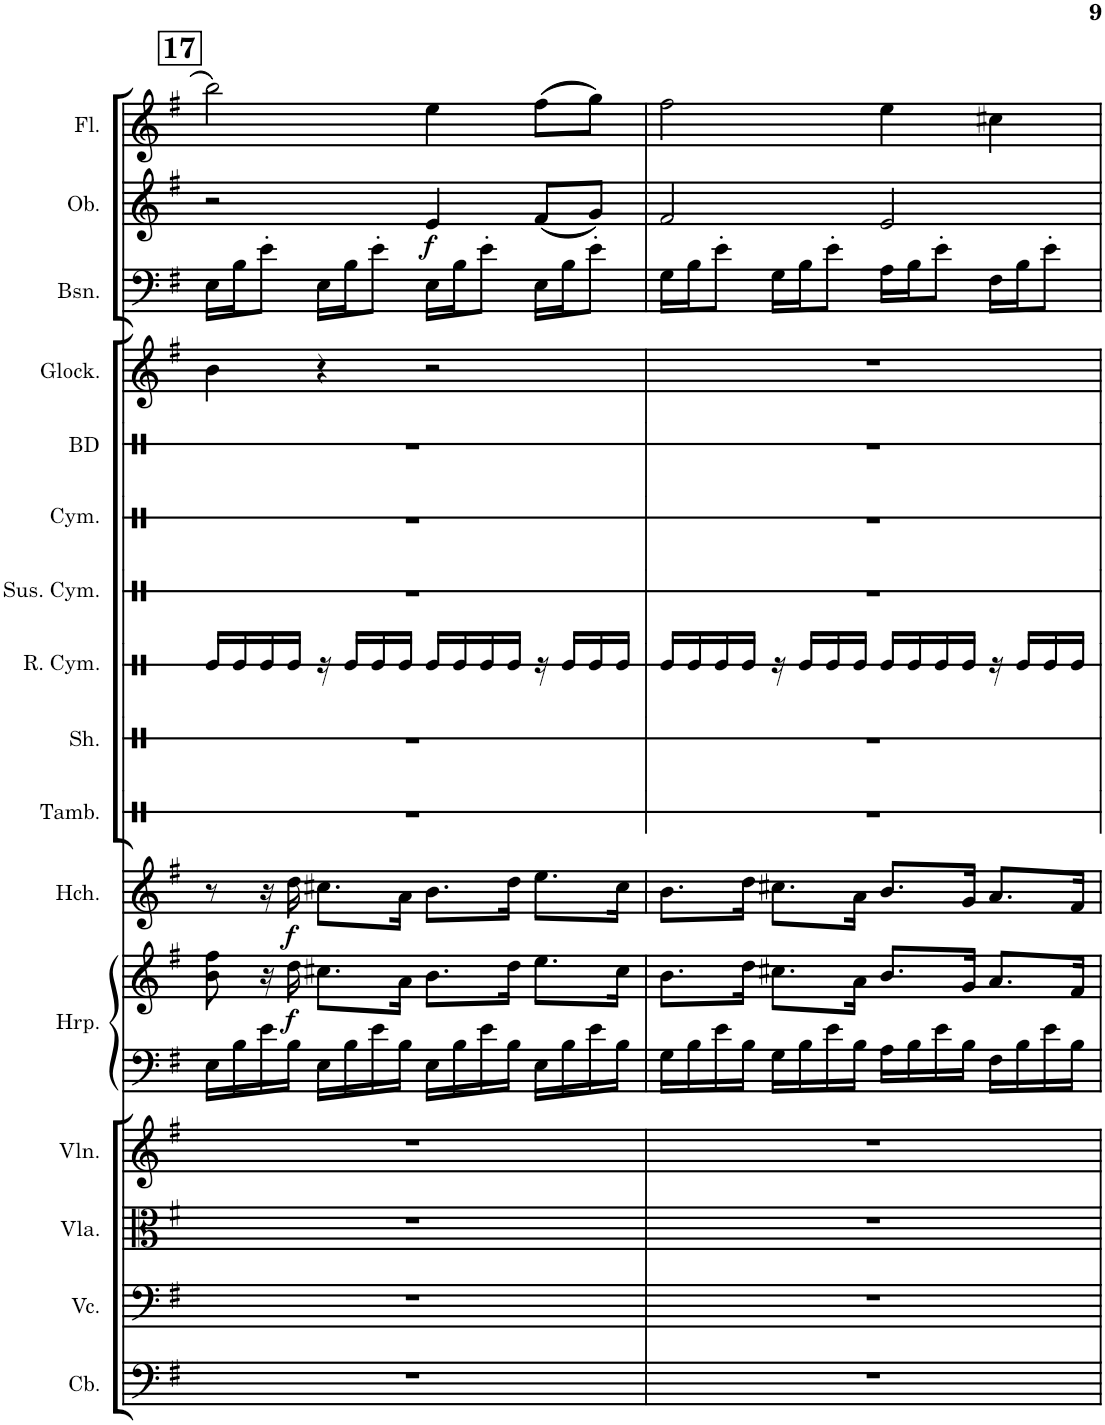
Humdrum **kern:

**kern	**kern	**kern	**kern	**kern	**kern	**dynam	**kern	**dynam	**kern	**kern	**kern	**kern	**kern	**kern	**kern	**kern	**kern	**dynam	**kern
*part16	*part15	*part14	*part13	*part12	*part12	*part12	*part11	*part11	*part10	*part9	*part8	*part7	*part6	*part5	*part4	*part3	*part2	*part2	*part1
*staff17	*staff16	*staff15	*staff14	*staff13	*staff12	*staff12/13	*staff11	*staff11	*staff10	*staff9	*staff8	*staff7	*staff6	*staff5	*staff4	*staff3	*staff2	*staff2	*staff1
*I"Contrabass	*I"Violoncello	*I"Viola	*I"Violin	*I"Harp	*	*	*I"Harpsichord	*	*I"Tambourine	*I"Shaker	*I"Ride Cymbal	*I"Suspended Cymbal	*I"Cymbals	*I"Bass Drum	*I"Glockenspiel	*I"Bassoon	*I"Oboe	*	*I"Flute
*I'Cb.	*I'Vc.	*I'Vla.	*I'Vln.	*I'Hrp.	*	*	*I'Hch.	*	*I'Tamb.	*I'Sh.	*I'R. Cym.	*I'Sus. Cym.	*I'Cym.	*I'BD	*I'Glock.	*I'Bsn.	*I'Ob.	*	*I'Fl.
!!LO:PB:g=z
*clefF4	*clefF4	*clefC3	*clefG2	*clefF4	*clefG2	*	*clefG2	*	*clefX	*clefX	*clefX	*clefX	*clefX	*clefX	*clefG2	*clefF4	*clefG2	*	*clefG2
*Trd7c12	*	*	*	*	*	*	*	*	*	*	*	*	*	*	*Trd-14c-24	*	*	*	*
*k[f#]	*k[f#]	*k[f#]	*k[f#]	*k[f#]	*k[f#]	*	*k[f#]	*	*k[]	*k[]	*k[]	*k[]	*k[]	*k[]	*k[f#]	*k[f#]	*k[f#]	*	*k[f#]
*M4/4	*M4/4	*M4/4	*M4/4	*M4/4	*M4/4	*	*M4/4	*	*M4/4	*M4/4	*M4/4	*M4/4	*M4/4	*M4/4	*M4/4	*M4/4	*M4/4	*	*M4/4
!!LO:REH:place=s1:a:B:cj:fs=14:t=17
=17	=17	=17	=17	=17	=17	=17	=17	=17	=17	=17	=17	=17	=17	=17	=17	=17	=17	=17	=17
1r	1r	1r	1r	16E\LL	8b\ 8ff#\	.	8r	.	1r	1r	16Re/LL	1r	1r	1r	4b\	16E\LL	2r	.	2bb\
.	.	.	.	16B\	.	.	.	.	.	.	16Re/	.	.	.	.	16B\J	.	.	.
.	.	.	.	16e\	16r	.	16r	.	.	.	16Re/	.	.	.	.	8e'\J	.	.	.
!	!	!	!	!	!	!LO:DY:b	!	!LO:DY:b	!	!	!	!	!	!	!	!	!	!	!
.	.	.	.	16B\JJ	16dd\	f	16dd\	f	.	.	16Re/JJ	.	.	.	.	.	.	.	.
.	.	.	.	16E\LL	8.cc#X\L	.	8.cc#X\L	.	.	.	16r	.	.	.	4r	16E\LL	.	.	.
.	.	.	.	16B\	.	.	.	.	.	.	16Re/LL	.	.	.	.	16B\J	.	.	.
.	.	.	.	16e\	.	.	.	.	.	.	16Re/	.	.	.	.	8e'\J	.	.	.
.	.	.	.	16B\JJ	16a\Jk	.	16a\Jk	.	.	.	16Re/JJ	.	.	.	.	.	.	.	.
!	!	!	!	!	!	!	!	!	!	!	!	!	!	!	!	!	!	!LO:DY:b	!
.	.	.	.	16E\LL	8.b\L	.	8.b\L	.	.	.	16Re/LL	.	.	.	2r	16E\LL	4e/	f	4ee\
.	.	.	.	16B\	.	.	.	.	.	.	16Re/	.	.	.	.	16B\J	.	.	.
.	.	.	.	16e\	.	.	.	.	.	.	16Re/	.	.	.	.	8e'\J	.	.	.
.	.	.	.	16B\JJ	16dd\Jk	.	16dd\Jk	.	.	.	16Re/JJ	.	.	.	.	.	.	.	.
.	.	.	.	16E\LL	8.ee\L	.	8.ee\L	.	.	.	16r	.	.	.	.	16E\LL	(8f#/L	.	(8ff#\L
.	.	.	.	16B\	.	.	.	.	.	.	16Re/LL	.	.	.	.	16B\J	.	.	.
.	.	.	.	16e\	.	.	.	.	.	.	16Re/	.	.	.	.	8e'\J	8g/J)	.	8gg\J)
.	.	.	.	16B\JJ	16cc#\Jk	.	16cc#\Jk	.	.	.	16Re/JJ	.	.	.	.	.	.	.	.
=18	=18	=18	=18	=18	=18	=18	=18	=18	=18	=18	=18	=18	=18	=18	=18	=18	=18	=18	=18
1r	1r	1r	1r	16G\LL	8.b\L	.	8.b\L	.	1r	1r	16Re/LL	1r	1r	1r	1r	16G\LL	2f#/	.	2ff#\
.	.	.	.	16B\	.	.	.	.	.	.	16Re/	.	.	.	.	16B\J	.	.	.
.	.	.	.	16e\	.	.	.	.	.	.	16Re/	.	.	.	.	8e'\J	.	.	.
.	.	.	.	16B\JJ	16dd\Jk	.	16dd\Jk	.	.	.	16Re/JJ	.	.	.	.	.	.	.	.
.	.	.	.	16G\LL	8.cc#X\L	.	8.cc#X\L	.	.	.	16r	.	.	.	.	16G\LL	.	.	.
.	.	.	.	16B\	.	.	.	.	.	.	16Re/LL	.	.	.	.	16B\J	.	.	.
.	.	.	.	16e\	.	.	.	.	.	.	16Re/	.	.	.	.	8e'\J	.	.	.
.	.	.	.	16B\JJ	16a\Jk	.	16a\Jk	.	.	.	16Re/JJ	.	.	.	.	.	.	.	.
.	.	.	.	16A\LL	8.b/L	.	8.b/L	.	.	.	16Re/LL	.	.	.	.	16A\LL	2e/	.	4ee\
.	.	.	.	16B\	.	.	.	.	.	.	16Re/	.	.	.	.	16B\J	.	.	.
.	.	.	.	16e\	.	.	.	.	.	.	16Re/	.	.	.	.	8e'\J	.	.	.
.	.	.	.	16B\JJ	16g/Jk	.	16g/Jk	.	.	.	16Re/JJ	.	.	.	.	.	.	.	.
.	.	.	.	16F#\LL	8.a/L	.	8.a/L	.	.	.	16r	.	.	.	.	16F#\LL	.	.	4cc#X\
.	.	.	.	16B\	.	.	.	.	.	.	16Re/LL	.	.	.	.	16B\J	.	.	.
.	.	.	.	16e\	.	.	.	.	.	.	16Re/	.	.	.	.	8e'\J	.	.	.
.	.	.	.	16B\JJ	16f#/Jk	.	16f#/Jk	.	.	.	16Re/JJ	.	.	.	.	.	.	.	.
=	=	=	=	=	=	=	=	=	=	=	=	=	=	=	=	=	=	=	=
*-	*-	*-	*-	*-	*-	*-	*-	*-	*-	*-	*-	*-	*-	*-	*-	*-	*-	*-	*-
